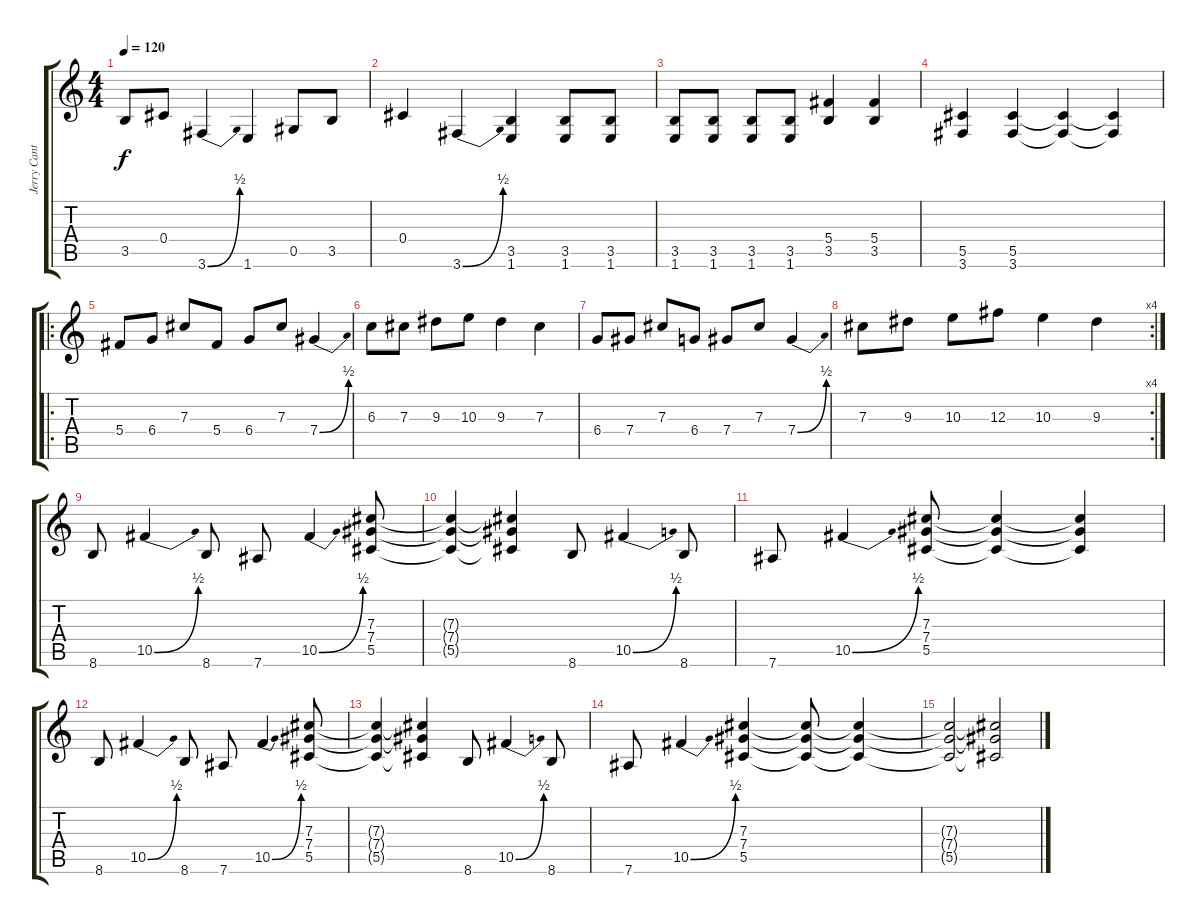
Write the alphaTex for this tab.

\track ("Jerry Cantrell" "Jerry Cant") {instrument overdrivenguitar}
\staff {score tabs}
\tuning (Eb4 Bb3 Gb3 Db3 Ab2 Eb2) {hide}
\ts (4 4)
\tempo 120
\clef g2
\ks c
3.5.8{dy f} 0.4.8 3.6{be (bend 0 0 60 2)}.4 1.6.4 0.5.8 3.5.8 |
0.4.4 3.6{be (bend 0 0 60 2)}.4 (3.5 1.6).4 (3.5 1.6).8 (3.5 1.6).8 |
(3.5 1.6).8 (3.5 1.6).8 (3.5 1.6).8 (3.5 1.6).8 (5.4 3.5).4 (5.4 3.5).4 |
(5.5 3.6).4 (5.5 3.6).4 (5.5{t} 3.6{t}).4 (5.5{t} 3.6{t}).4 |
\ro
5.4.8 6.4.8 7.3.8 5.4.8 6.4.8 7.3.8 7.4{be (bend 0 0 60 2)}.4 |
6.3.8 7.3.8 9.3.8 10.3.8 9.3.4 7.3.4 |
6.4.8 7.4.8 7.3.8 6.4.8 7.4.8 7.3.8 7.4{be (bend 0 0 60 2)}.4 |
\rc 4
7.3.8 9.3.8 10.3.8 12.3.8 10.3.4 9.3.4 |
8.6.8 10.5{be (bend 0 0 60 2)}.4 8.6.8 7.6.8 10.5{be (bend 0 0 60 2)}.4 (7.3 7.4 5.5).8 |
(7.3{t} 7.4{t} 5.5{t}).4 (7.3{t} 7.4{t} 5.5{t}).4 8.6.8 10.5{be (bend 0 0 60 2)}.4 8.6.8 |
7.6.8 10.5{be (bend 0 0 60 2)}.4 (7.3 7.4 5.5).8 (7.3{t} 7.4{t} 5.5{t}).4 (7.3{t} 7.4{t} 5.5{t}).4 |
8.6.8 10.5{be (bend 0 0 60 2)}.4 8.6.8 7.6.8 10.5{be (bend 0 0 60 2)}.4 (7.3 7.4 5.5).8 |
(7.3{t} 7.4{t} 5.5{t}).4 (7.3{t} 7.4{t} 5.5{t}).4 8.6.8 10.5{be (bend 0 0 60 2)}.4 8.6.8 |
7.6.8 10.5{be (bend 0 0 60 2)}.4 (7.3 7.4 5.5).4 (7.3{t} 7.4{t} 5.5{t}).8 (7.3{t} 7.4{t} 5.5{t}).4 |
(7.3{t} 7.4{t} 5.5{t}).2 (7.3{t} 7.4{t} 5.5{t}).2
